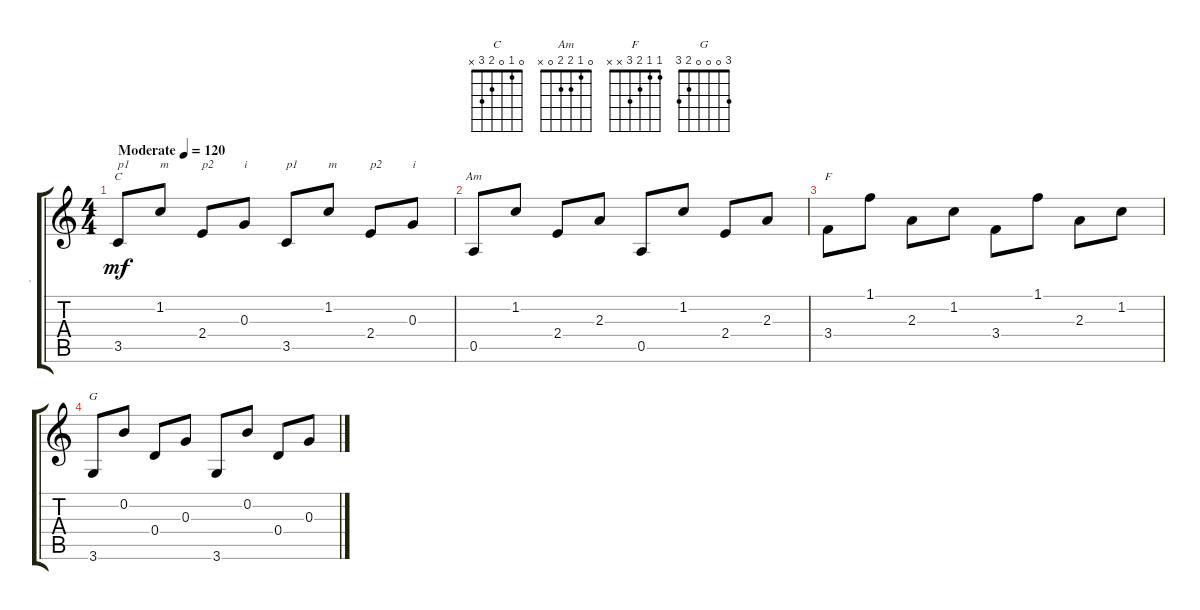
\track ("." ".") {instrument acousticguitarnylon}
\staff {score tabs}
\tuning (E4 B3 G3 D3 A2 E2) {hide}
\chord ("C" 0 1 0 2 3 x)
\chord ("Am" 0 1 2 2 0 x)
\chord ("F" 1 1 2 3 x x)
\chord ("G" 3 0 0 0 2 3)
\ts (4 4)
\tempo (120 "Moderate")
\clef g2
\ks c
3.5.8{ch "C" txt "p1" dy mf instrument acousticguitarnylon} 1.2.8{txt "m"} 2.4.8{txt "p2"} 0.3.8{txt "i"} 3.5.8{txt "p1"} 1.2.8{txt "m"} 2.4.8{txt "p2"} 0.3.8{txt "i"} |
0.5.8{ch "Am"} 1.2.8 2.4.8 2.3.8 0.5.8 1.2.8 2.4.8 2.3.8 |
3.4.8{ch "F"} 1.1.8 2.3.8 1.2.8 3.4.8 1.1.8 2.3.8 1.2.8 |
3.6.8{ch "G"} 0.2.8 0.4.8 0.3.8 3.6.8 0.2.8 0.4.8 0.3.8
